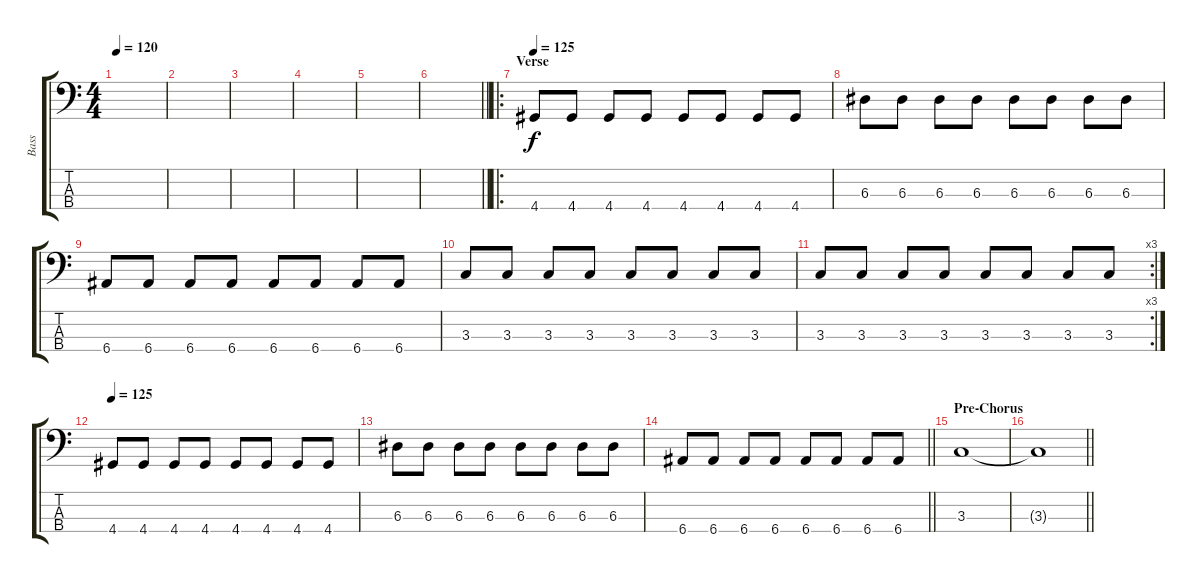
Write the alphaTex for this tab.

\track ("Bass" "Bass") {instrument electricbassfinger}
\staff {score tabs}
\tuning (G2 D2 A1 E1) {hide}
\ts (4 4)
\tempo 120
\clef f4
\ks c
|
|
|
|
|
\barLineRight lightlight
|
\ro
\section ("" "Verse")
\tempo 125
4.4.8 4.4.8 4.4.8 4.4.8 4.4.8 4.4.8 4.4.8 4.4.8 |
6.3.8 6.3.8 6.3.8 6.3.8 6.3.8 6.3.8 6.3.8 6.3.8 |
6.4.8 6.4.8 6.4.8 6.4.8 6.4.8 6.4.8 6.4.8 6.4.8 |
3.3.8 3.3.8 3.3.8 3.3.8 3.3.8 3.3.8 3.3.8 3.3.8 |
\rc 3
3.3.8 3.3.8 3.3.8 3.3.8 3.3.8 3.3.8 3.3.8 3.3.8 |
\tempo 125
4.4.8 4.4.8 4.4.8 4.4.8 4.4.8 4.4.8 4.4.8 4.4.8 |
6.3.8 6.3.8 6.3.8 6.3.8 6.3.8 6.3.8 6.3.8 6.3.8 |
\barLineRight lightlight
6.4.8 6.4.8 6.4.8 6.4.8 6.4.8 6.4.8 6.4.8 6.4.8 |
\section ("" "Pre-Chorus")
3.3.1 |
\barLineRight lightlight
3.3{t}.1
